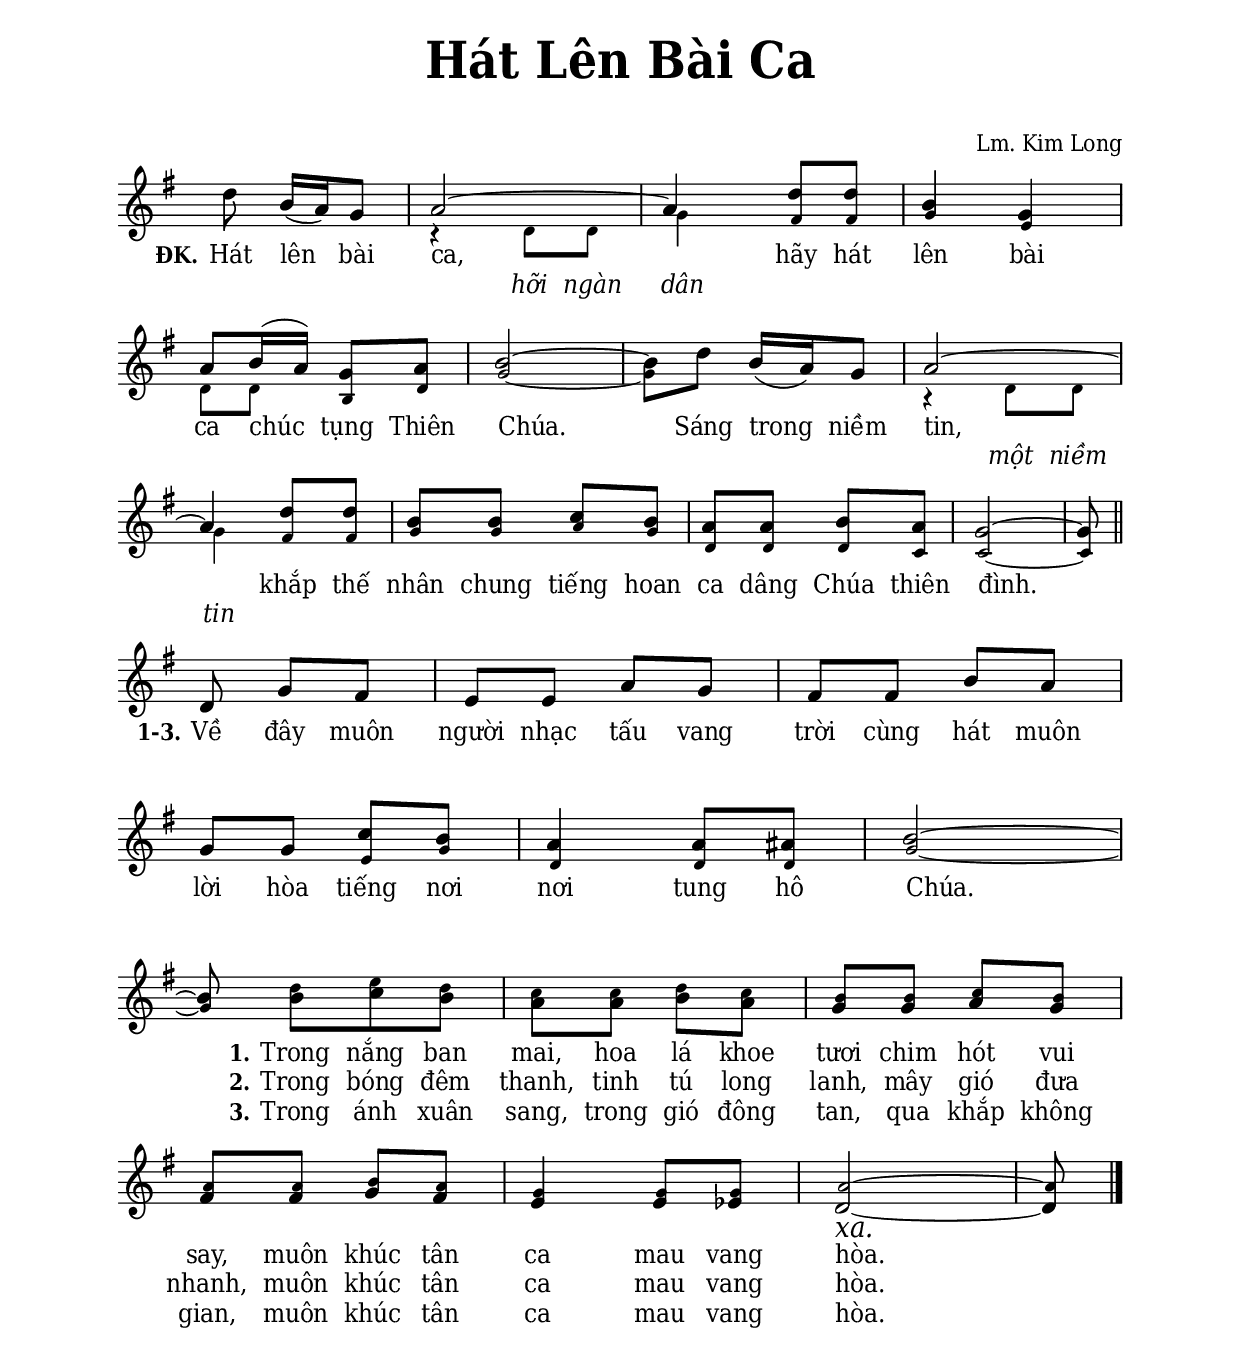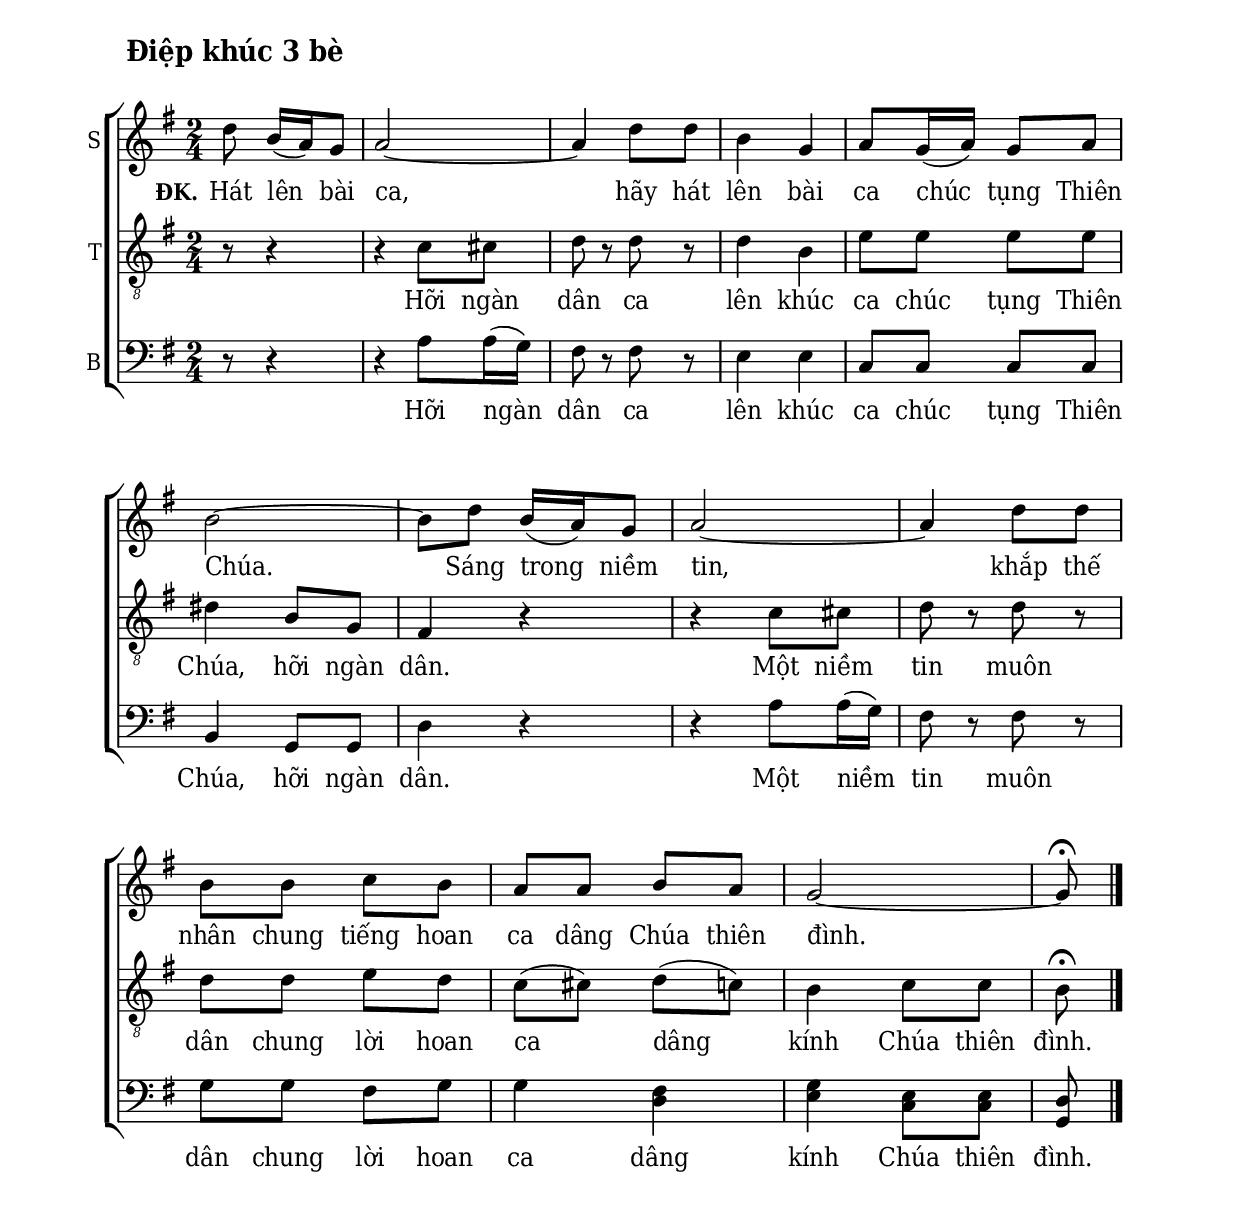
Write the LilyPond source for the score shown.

% Cài đặt chung\
\version "2.22.1"
\include "english.ly"

\header {
  title = \markup { \fontsize #3 "Hát Lên Bài Ca" }
  composer = " "
  arranger = "Lm. Kim Long"
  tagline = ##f
}

% Đổi kích thước nốt cho bè phụ
notBePhu =
#(define-music-function (font-size music) (number? ly:music?)
   (for-some-music
     (lambda (m)
       (if (music-is-of-type? m 'rhythmic-event)
           (begin
             (set! (ly:music-property m 'tweaks)
                   (cons `(font-size . ,font-size)
                         (ly:music-property m 'tweaks)))
             #t)
           #f))
     music)
   music)

nhacPhienKhucSop = \relative c'' {
  \partial 4. d8 b16 (a) g8 |
  <<
    {
      \voiceOne
      a2 ~ |
      a4
    }
    \new Voice = "bePhuMot" \notBePhu -2 {
	    \voiceTwo
      c,4\rest d8 d |
      g4
    }
  >>
  \oneVoice
  <<
    {
      d'8 d |
      b4 g |
      
    }
    \notBePhu -2 {
      fs8 fs |
      g4 e |
      
    }
  >>
  <<
    {
      \voiceOne
      a8 b16 (a)
    }
    \new Voice = "bePhuHai" \notBePhu -2 {
	    \voiceTwo
      d,8 d
    }
  >>
  \oneVoice
  <<
    {
      g8 a |
      b2 ~ |
      b8
    }
    \notBePhu -2 {
      b, d |
      g2 ~ |
      g8
    }
  >>
  d' b16 (a) g8 |
  <<
    {
      \voiceOne
      a2 ~ |
      a4
    }
    \new Voice = "bePhuBa" \notBePhu -2 {
	    \voiceTwo
      r4 d,8 d |
      g4
    }
  >>
  \oneVoice
  <<
    {
      d'8 d |
      b b c b |
      a a b a |
      g2 ~ |
      g8
    }
    \notBePhu -2 {
      fs8 fs |
      g g a g |
      d d d c |
      c2 ~ |
      c8
    }
  >>
  \bar "||" \break
  
  \partial 4. d8 g fs |
  e8 e a g |
  fs fs b a |
  g g
  <<
    {
      c b |
      a4 a8 as |
      b2 ~ |
      b8
    }
    \notBePhu -2 {
      e, g |
      d4 d8 d |
      g2 ~ |
      g8
    }
  >>
  \oneVoice
  <<
    {
      b [c b] |
      a a b a |
      g g a g |
      fs fs g fs |
      e4 e8 ef |
      d2 ~ |
      d8
    }
    \notBePhu -2 {
      d' [e d] |
      c c d c |
      b b c b |
      a a b a |
      g4 g8 g |
      a2 _\markup { \huge \italic "xa." } ~|
      a8
    }
  >>
  \bar "|."
}

nhacDiepKhucSopHai = \relative c'' {
  <>^\markup { \halign #-0.1 \bold \huge \raise #5 "Điệp khúc 3 bè" }
  \partial 4. d8 b16 (a) g8 |
  a2 ~ |
  a4 d8 d |
  b4 g |
  a8 g16 (a) g8 a |
  b2 ~ |
  b8 d b16 (a) g8 |
  a2 ~ |
  a4 d8 d |
  b b c b |
  a a b a |
  g2 ~ |
  g8 \fermata \bar "|."
}

nhacDiepKhucTenorHai = \relative c' {
  \partial 4. r8 r4
  r4 c8 cs |
  d8 r d r |
  d4 b |
  e8 e e e |
  ds4 b8 g |
  fs4 r |
  r c'8 cs |
  d r d r |
  d d e d |
  c (cs) d (c) |
  b4 c8 c |
  b \fermata
}

nhacDiepKhucBasHai = \relative c' {
  \partial 4. r8 r4 |
  r4 a8 a16 (g) |
  fs8 r fs8 r |
  e4 e |
  c8 c c c |
  b4 g8 g |
  d'4 r |
  r a'8 a16 (g) |
  fs8 r fs r |
  g g fs g |
  g4 <fs d> |
  <g e> <e c>8 <e c> |
  <d g,>
}

loiPhienKhucSopMot = \lyrics {
  \set stanza = "ĐK."
  Hát lên bài ca,
  hãy hát lên bài ca chúc tụng Thiên Chúa.
  Sáng trong niềm tin,
  khắp thế nhân chung tiếng hoan ca
  dâng Chúa thiên đình.
  
  \set stanza = "1-3."
  Về đây muôn người nhạc tấu vang trời
  cùng hát muôn lời hòa tiếng nơi nơi
  tung hô Chúa.
  
  <<
    {
      \set stanza = "1."
      Trong nắng ban mai,
      hoa lá khoe tươi chim hót vui say,
      muôn khúc tân ca  mau vang hòa.
    }
    \new Lyrics {
      \set associatedVoice = "beSop"
      \set stanza = "2."
      Trong bóng đêm thanh,
      tinh tú long lanh,
      mây gió đưa nhanh,
      muôn khúc tân ca mau vang hòa.
    }
    \new Lyrics {
      \set associatedVoice = "beSop"
      \set stanza = "3."
      Trong ánh xuân sang,
      trong gió đông tan,
      qua khắp không gian,
      muôn khúc tân ca mau vang hòa.
    }
  >>
}

loiBePhuMot = \lyrics {
  \override Lyrics.LyricText.font-shape = #'italic
  hỡi ngàn dân
}

loiBePhuBa = \lyrics {
  \override Lyrics.LyricText.font-shape = #'italic
  một niềm tin
}

loiDiepKhucSopBaBe = \lyrics {
  \set stanza = "ĐK."
  Hát lên bài ca,
  hãy hát lên bài ca chúc tụng Thiên Chúa.
  Sáng trong niềm tin,
  khắp thế nhân chung tiếng hoan ca
  dâng Chúa thiên đình.
}

loiDiepKhucBasBaBe = \lyrics {
  Hỡi ngàn dân
  ca lên khúc ca chúc tụng Thiên Chúa,
  hỡi ngàn dân.
  Một niềm tin
  muôn dân chung lời hoan ca
  dâng kính Chúa thiên đình.
}

% Dàn trang
\paper {
  #(set-paper-size "a4")
  top-margin = 15\mm
  bottom-margin = 60\mm
  left-margin = 20\mm
  right-margin = 20\mm
  indent = #0
  #(define fonts
	 (make-pango-font-tree "Deja Vu Serif Condensed"
	 		       "Deja Vu Serif Condensed"
			       "Deja Vu Serif Condensed"
			       (/ 20 20)))
  print-page-number = ##f
  system-system-spacing = #'((basic-distance . 13)
                             (minimum-distance . 13)
                             (padding . 2))
  score-system-spacing = #'((basic-distance . 13)
                             (minimum-distance . 13)
                             (padding . 2))
  %page-count = 2
}

TongNhip = {
  \key g \major \time 2/4
  \set Timing.beamExceptions = #'()
  \set Timing.baseMoment = #(ly:make-moment 1/4)
}

\score {
  \new ChoirStaff <<
    \new Staff = diepKhuc \with {
        \consists "Merge_rests_engraver"
        printPartCombineTexts = ##f
      }
      <<
     \new Voice = "beSop" { \TongNhip \nhacPhienKhucSop }
        \new Lyrics \lyricsto beSop \loiPhienKhucSopMot
        \new Lyrics \lyricsto "bePhuMot" \loiBePhuMot
        \new Lyrics \lyricsto "bePhuBa" \loiBePhuBa
      >>
  >>
  \layout {
    %\override Lyrics.LyricText.font-size = #+2
    \override Lyrics.LyricSpace.minimum-distance = #1.5
    \override Staff.TimeSignature.transparent = ##t
    \override Score.BarNumber.break-visibility = ##(#f #f #f)
  } 
}

\score {
  \new ChoirStaff <<
    \new Staff \with {
      instrumentName = #"S"
    } <<
      \new Voice = "beSop" {
        \clef treble \TongNhip \nhacDiepKhucSopHai
      }
      \new Lyrics \lyricsto beSop \loiDiepKhucSopBaBe
    >>
    \new Staff \with {
      instrumentName = #"T"
    } <<
     \new Voice = "beTenor" {
       \clef "violin_8" \TongNhip \nhacDiepKhucTenorHai
     }
        \new Lyrics \lyricsto beTenor \loiDiepKhucBasBaBe
      >>
    \new Staff \with {
      instrumentName = #"B"
    } <<
     \new Voice = "beBas" {
       \clef bass \TongNhip \nhacDiepKhucBasHai
     }
        \new Lyrics \lyricsto beBas \loiDiepKhucBasBaBe
      >>
  >>
  \layout {
    %\override Lyrics.LyricText.font-size = #+2
    \override Lyrics.LyricSpace.minimum-distance = #1.5
    \override Score.BarNumber.break-visibility = ##(#f #f #f)
    \override Staff.VerticalAxisGroup.staff-staff-spacing =
        #'((basic-distance . 8)
	   (minimum-distance . 8)
	   (padding . 1))
  }
}
